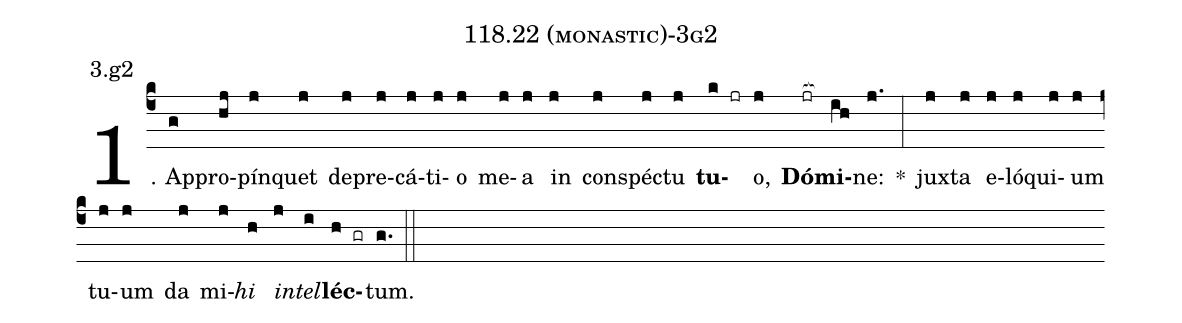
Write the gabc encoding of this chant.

name: 118.22 (monastic)-3g2;
annotation: 3.g2;
%%
(c4)1. Ap(g)pro(hj)pín(j)quet(j) de(j)pre(j)cá(j)ti(j)o(j) me(j)a(j) in(j) con(j)spéc(j)tu(j) <b>tu</b>(k jr)o,(j) <b>Dó</b>(jr[ocb:1{])<b>mi</b>(ih[ocb:0}])ne:(j.) *(:) jux(j)ta(j) e(j)ló(j)qui(j)um(j) tu(j)um(j) da(j) mi(j)<i>hi</i>(h) <i>in</i>(j)<i>tel</i>(i)<b>léc</b>(h gr)tum.(g.) (::)
